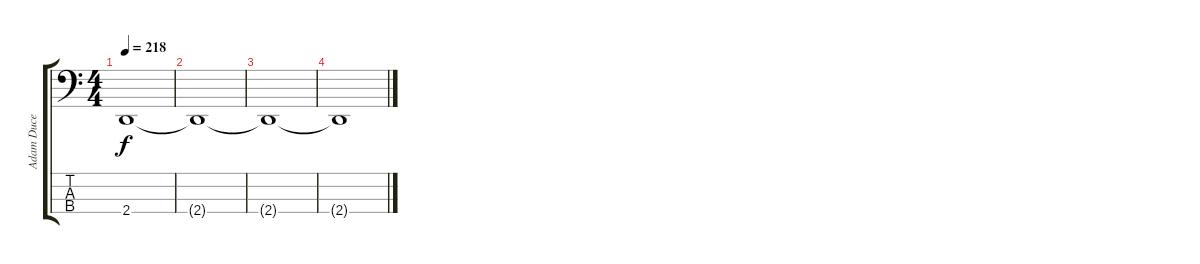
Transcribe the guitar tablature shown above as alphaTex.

\track ("Adam Duce" "Adam Duce") {instrument electricbasspick}
\staff {score tabs}
\tuning (F2 C2 G1 C1) {hide}
\ts (4 4)
\tempo 218
\clef f4
\ks c
2.4{t}.1{dy f} |
2.4{t}.1 |
2.4{t}.1 |
2.4{t}.1
